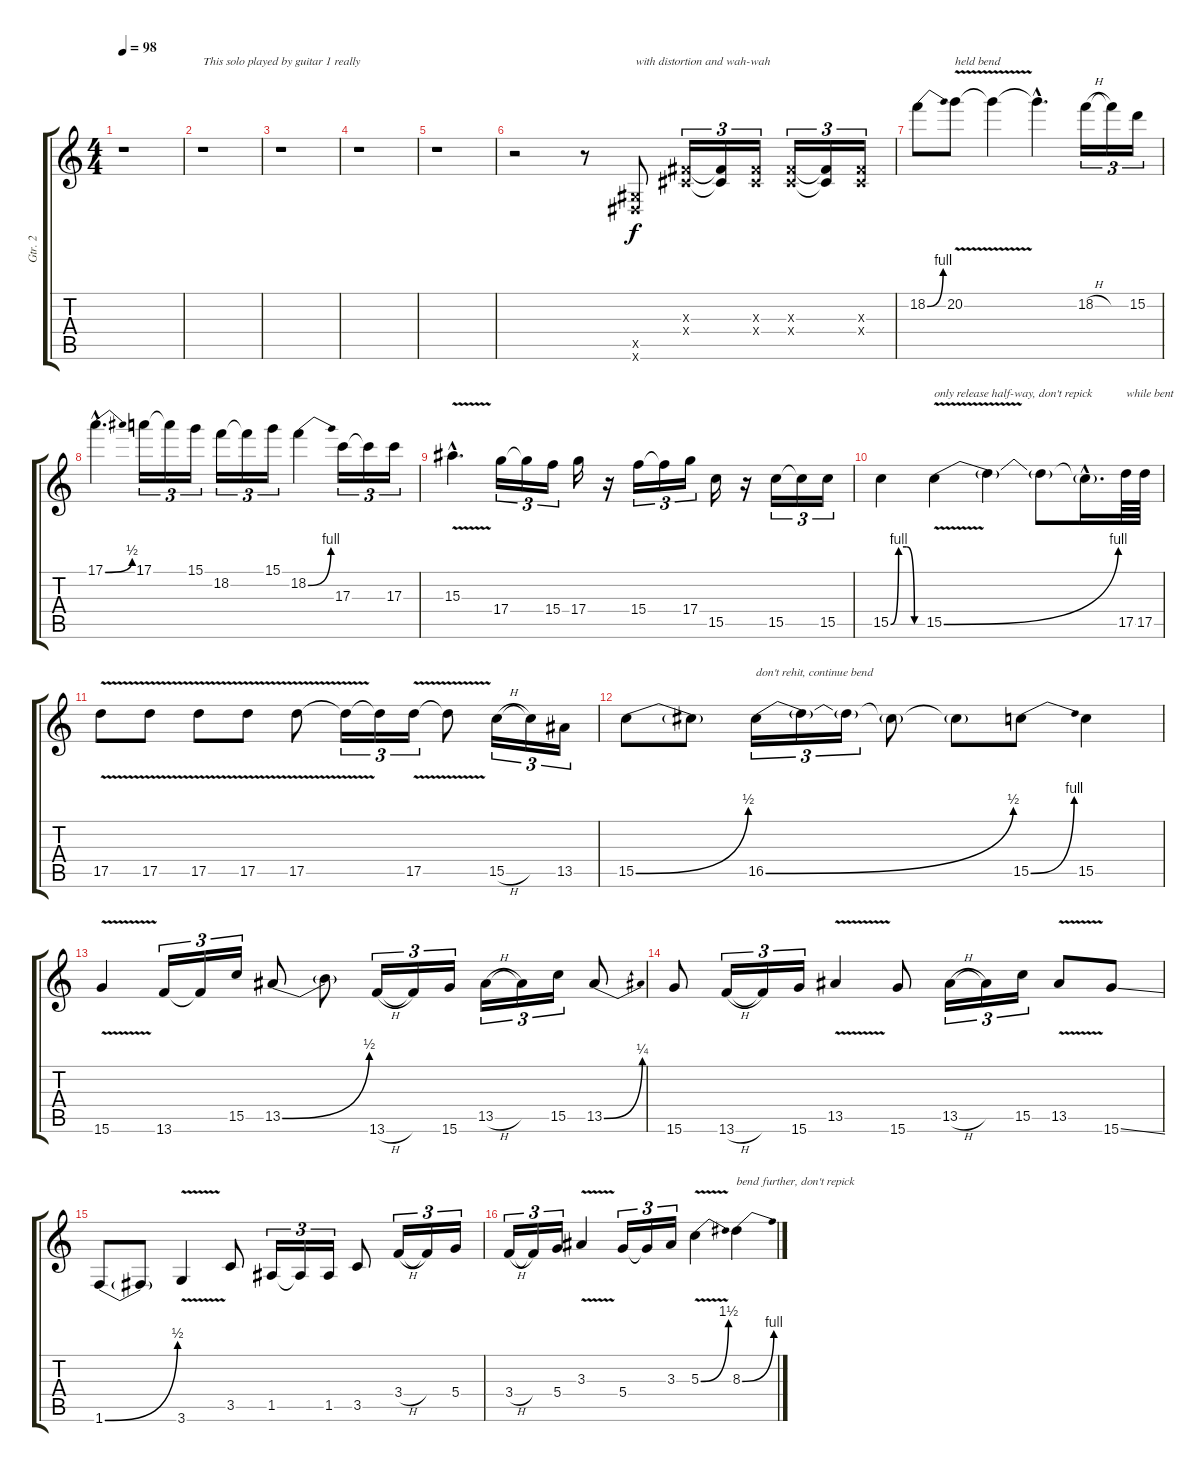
\track ("Gtr. 2" "Gtr. 2") {instrument overdrivenguitar}
\staff {score tabs}
\tuning (E4 B3 G3 D3 A2 E2) {hide}
\ts (4 4)
\tempo 98
\clef g2
\ks c
r.1{dy f} |
r.1{txt "This solo played by guitar 1 really"} |
r.1 |
r.1 |
r.1 |
r.2 r.8 (-1.5{x} -1.6{x}).8{txt "with distortion and wah-wah"} (-1.3{x} -1.4{x}).16{tu (3 2)} (-1.3{t} -1.4{t}).16{tu (3 2)} (-1.3{x} -1.4{x}).16{tu (3 2)} (-1.3{x} -1.4{x}).16{tu (3 2)} (-1.3{t} -1.4{t}).16{tu (3 2)} (-1.3{x} -1.4{x}).16{tu (3 2)} |
18.2{be (bend 0 0 60 4)}.8 20.2{v}.8{txt "held bend"} 20.2{t}.4 20.2{hac t}.4{d} 18.2{h}.16{tu (3 2)} 18.2{t}.16{tu (3 2)} 15.2.16{tu (3 2)} |
17.1{be (bend 0 0 60 2) hac}.4{d} 17.1.16{tu (3 2)} 17.1{t}.16{tu (3 2)} 15.1.16{tu (3 2)} 18.2.16{tu (3 2)} 18.2{t}.16{tu (3 2)} 15.1.16{tu (3 2)} 18.2{be (bend 0 0 60 4)}.4 17.3.16{tu (3 2)} 17.3{t}.16{tu (3 2)} 17.3.16{tu (3 2)} |
15.3{v hac}.4{d} 17.4.16{tu (3 2)} 17.4{t}.16{tu (3 2)} 15.4.16{tu (3 2)} 17.4.16 r.16 15.4.16{tu (3 2)} 15.4{t}.16{tu (3 2)} 17.4.16{tu (3 2)} 15.5.16 r.16 15.5.16{tu (3 2)} 15.5{t}.16{tu (3 2)} 15.5.16{tu (3 2)} |
15.5{be (custom 0 0 15 4 30 4 45 0 60 0)}.4 15.5{be (bend 0 0 60 4) v}.4{txt "only release half-way, don't repick"} 15.5{t}.4 15.5{t}.8 15.5{hac t}.16{d} 17.5.64{txt "while bent"} 17.5.64 |
17.5{v}.8 17.5{v}.8 17.5{v}.8 17.5{v}.8 17.5{v}.8 17.5{t}.16{tu (3 2)} 17.5{t}.16{tu (3 2)} 17.5{v}.16{tu (3 2)} 17.5{t}.8 15.5{h}.16{tu (3 2)} 15.5{t}.16{tu (3 2)} 13.5.16{tu (3 2)} |
15.5{be (bend 0 0 60 2)}.8 15.5{t}.8 16.5{be (bend 0 0 60 2)}.16{tu (3 2) txt "don't rehit, continue bend"} 16.5{t}.16{tu (3 2)} 16.5{t}.16{tu (3 2)} 16.5{t}.8 16.5{t}.8 15.5{be (bend 0 0 60 4)}.8 15.5.4 |
15.6{v}.4 13.6.16{tu (3 2)} 13.6{t}.16{tu (3 2)} 15.5.16{tu (3 2)} 13.5{be (bend 0 0 60 2)}.8 13.5{t}.8 13.6{h}.16{tu (3 2)} 13.6{t}.16{tu (3 2)} 15.6.16{tu (3 2)} 13.5{h}.16{tu (3 2)} 13.5{t}.16{tu (3 2)} 15.5.16{tu (3 2)} 13.5{be (bend 0 0 60 1)}.8 |
15.6.8 13.6{h}.16{tu (3 2)} 13.6{t}.16{tu (3 2)} 15.6.16{tu (3 2)} 13.5{v}.4 15.6.8 13.5{h}.16{tu (3 2)} 13.5{t}.16{tu (3 2)} 15.5.16{tu (3 2)} 13.5{v}.8 15.6{ss}.8 |
1.6{be (bend 0 0 60 2)}.8 1.6{t}.8 3.6{v}.4 3.5.8 1.5.16{tu (3 2)} 1.5{t}.16{tu (3 2)} 1.5.16{tu (3 2)} 3.5.8 3.4{h}.16{tu (3 2)} 3.4{t}.16{tu (3 2)} 5.4.16{tu (3 2)} |
3.4{h}.16{tu (3 2)} 3.4{t}.16{tu (3 2)} 5.4.16{tu (3 2)} 3.3{v}.4 5.4.16{tu (3 2)} 5.4{t}.16{tu (3 2)} 3.3.16{tu (3 2)} 5.3{be (bend 0 0 60 6) v}.4 8.3{be (bend 0 0 60 4)}.4{txt "bend further, don't repick"}
